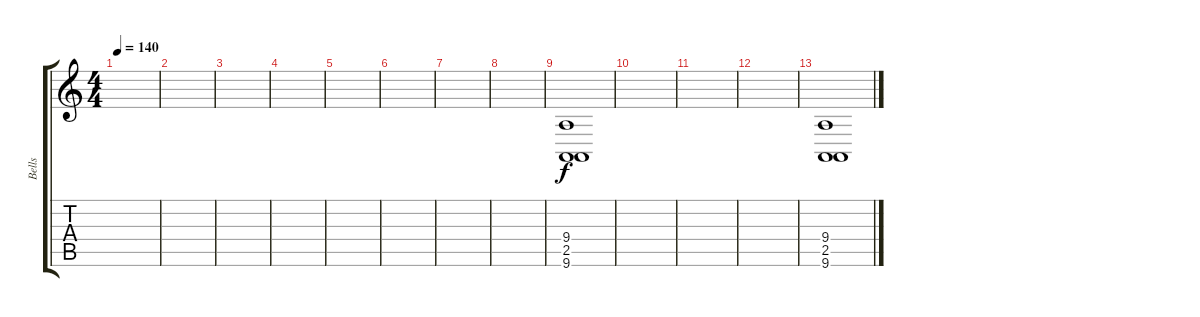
\track ("Bells" "Bells") {instrument tubularbells}
\staff {score tabs}
\tuning (D4 A3 F3 C3 G2 C2) {hide}
\ts (4 4)
\tempo 140
\clef g2
\ks c
|
|
|
|
|
|
|
|
(9.4 2.5 9.6).1 |
|
|
|
(9.4 2.5 9.6).1
